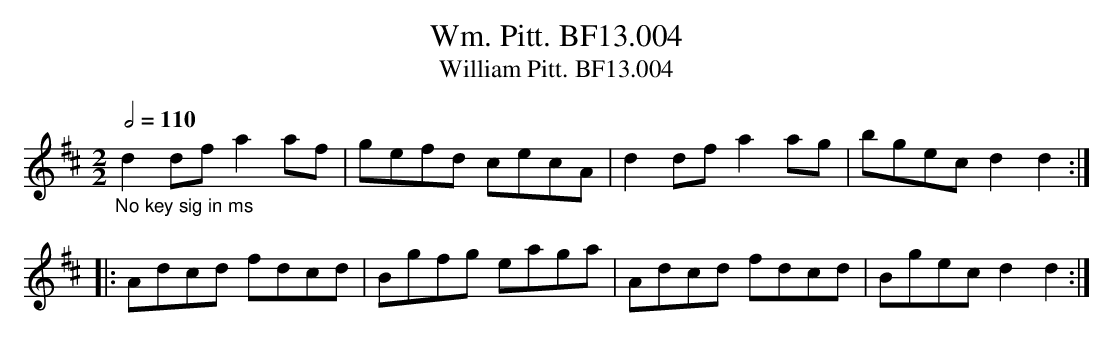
X:1
T:Wm. Pitt. BF13.004
T:William Pitt. BF13.004
M:2/2
L:1/8
Q:1/2=110
K:D major
"_No key sig in ms"d2dfa2af|gefd cecA|d2dfa2ag| bgecd2d2:|
|:Adcd fdcd|Bgfg eaga|Adcd fdcd| Bgecd2d2:|
